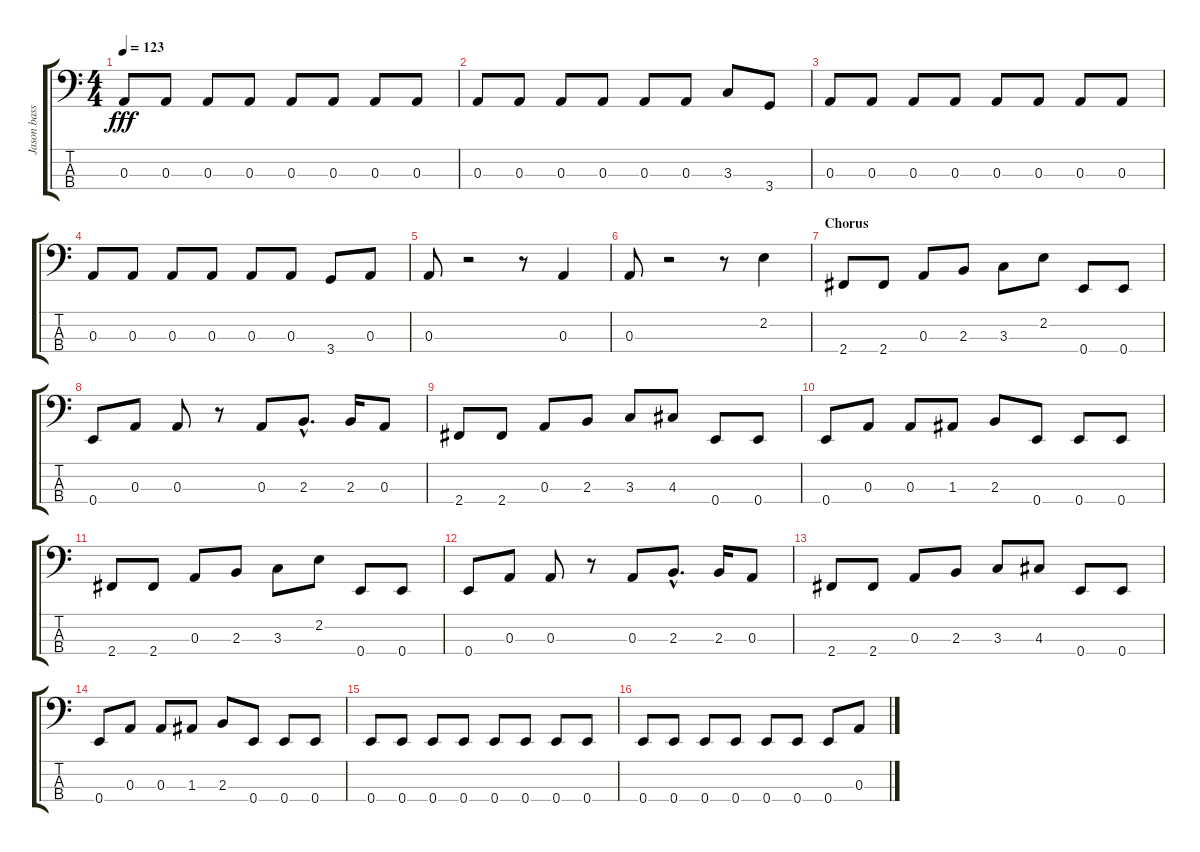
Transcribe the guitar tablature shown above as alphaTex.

\track ("Jason bass" "Jason bass") {instrument electricbasspick}
\staff {score tabs}
\tuning (G2 D2 A1 E1) {hide}
\ts (4 4)
\tempo 123
\clef f4
\ks c
0.3.8{dy fff} 0.3.8 0.3.8 0.3.8 0.3.8 0.3.8 0.3.8 0.3.8 |
0.3.8 0.3.8 0.3.8 0.3.8 0.3.8 0.3.8 3.3.8 3.4.8 |
0.3.8 0.3.8 0.3.8 0.3.8 0.3.8 0.3.8 0.3.8 0.3.8 |
0.3.8 0.3.8 0.3.8 0.3.8 0.3.8 0.3.8 3.4.8 0.3.8 |
0.3.8 r.2 r.8 0.3.4 |
0.3.8 r.2 r.8 2.2.4 |
\section ("" "Chorus")
2.4.8 2.4.8 0.3.8 2.3.8 3.3.8 2.2.8 0.4.8 0.4.8 |
0.4.8 0.3.8 0.3.8 r.8 0.3.8 2.3{hac}.8{d} 2.3.16 0.3.8 |
2.4.8 2.4.8 0.3.8 2.3.8 3.3.8 4.3.8 0.4.8 0.4.8 |
0.4.8 0.3.8 0.3.8 1.3.8 2.3.8 0.4.8 0.4.8 0.4.8 |
2.4.8 2.4.8 0.3.8 2.3.8 3.3.8 2.2.8 0.4.8 0.4.8 |
0.4.8 0.3.8 0.3.8 r.8 0.3.8 2.3{hac}.8{d} 2.3.16 0.3.8 |
2.4.8 2.4.8 0.3.8 2.3.8 3.3.8 4.3.8 0.4.8 0.4.8 |
0.4.8 0.3.8 0.3.8 1.3.8 2.3.8 0.4.8 0.4.8 0.4.8 |
0.4.8 0.4.8 0.4.8 0.4.8 0.4.8 0.4.8 0.4.8 0.4.8 |
0.4.8 0.4.8 0.4.8 0.4.8 0.4.8 0.4.8 0.4.8 0.3.8
